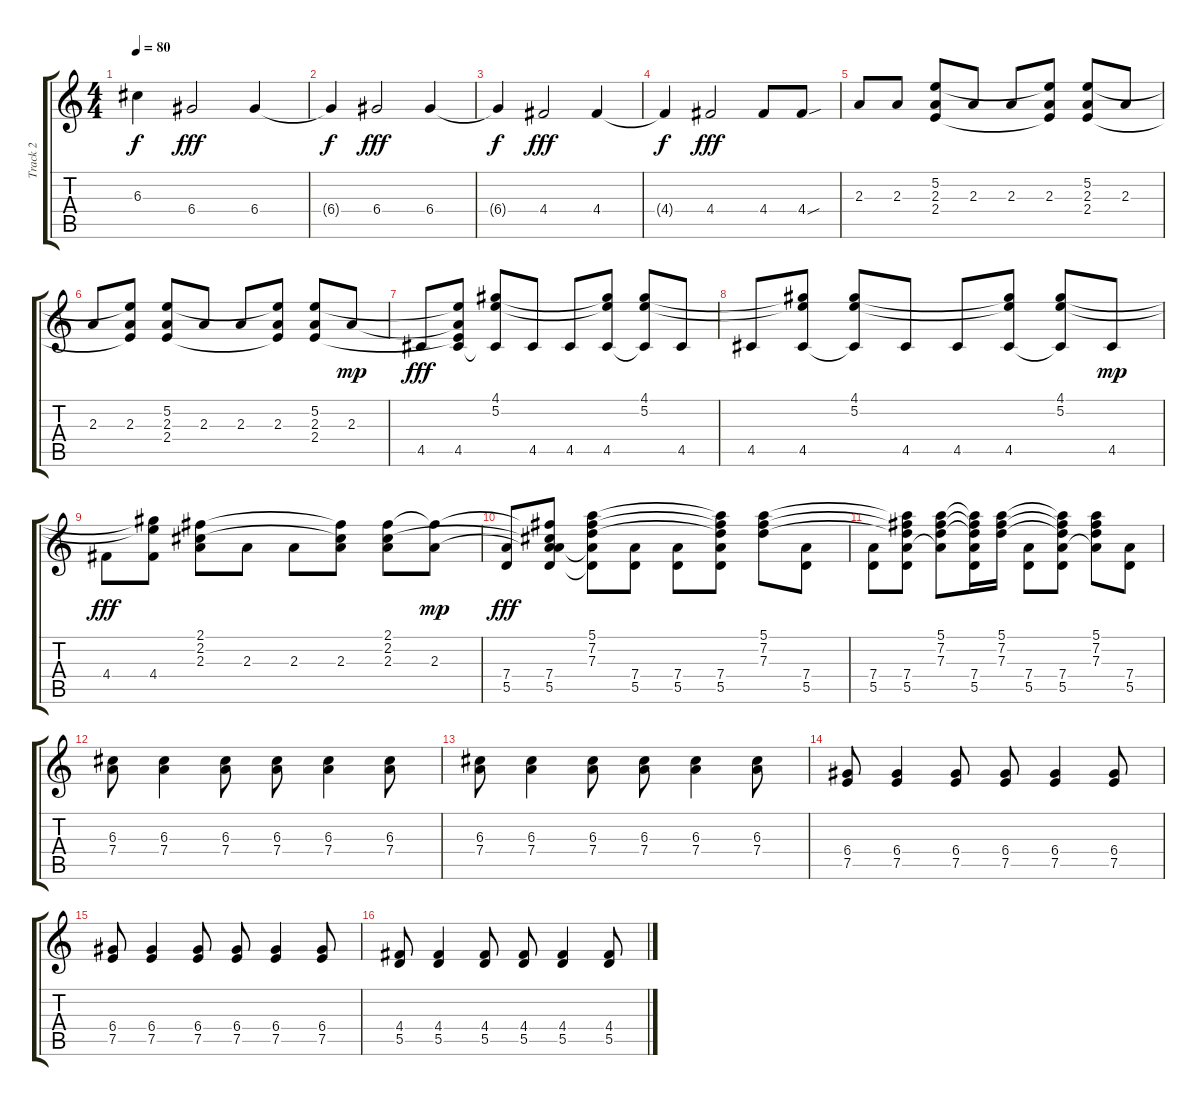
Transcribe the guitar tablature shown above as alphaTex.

\track ("Track 2" "Track 2") {instrument electricguitarclean}
\staff {score tabs}
\tuning (E4 B3 G3 D3 A2 E2) {hide}
\ts (4 4)
\tempo 80
\clef g2
\ks c
6.3{t}.4{dy f} 6.4.2{dy fff} 6.4.4 |
6.4{t}.4{dy f} 6.4.2{dy fff} 6.4.4 |
6.4{t}.4{dy f} 4.4.2{dy fff} 4.4.4 |
4.4{t}.4{dy f} 4.4.2{dy fff} 4.4.8 4.4{sou}.8 |
2.3.8 2.3.8 (5.2 2.3 2.4).8 2.3.8 2.3.8 (5.2{t} 2.3 2.4{t}).8 (5.2 2.3 2.4).8 2.3.8 |
2.3.8 (5.2{t} 2.3 2.4{t}).8 (5.2 2.3 2.4).8 2.3.8 2.3.8 (5.2{t} 2.3 2.4{t}).8 (5.2 2.3 2.4).8 2.3.8{dy mp} |
4.5.8{dy fff} (5.2{t} 2.3{t} 2.4{t} 4.5).8 (4.1 5.2 4.5{t}).8 4.5.8 4.5.8 (4.1{t} 5.2{t} 4.5).8 (4.1 5.2 4.5{t}).8 4.5.8 |
4.5.8 (4.1{t} 5.2{t} 4.5).8 (4.1 5.2 4.5{t}).8 4.5.8 4.5.8 (4.1{t} 5.2{t} 4.5).8 (4.1 5.2 4.5{t}).8 4.5.8{dy mp} |
4.4.8{dy fff} (4.1{t} 5.2{t} 4.4).8 (2.1 2.2 2.3).8 2.3.8 2.3.8 (2.1{t} 2.2{t} 2.3).8 (2.1 2.2 2.3).8 (2.1{t} 2.3).8{dy mp} |
(7.4 5.5).8{dy fff} (2.1{t} 2.2{t} 2.3{t} 7.4 5.5).8 (5.1 7.2 7.3 7.4{t} 5.5{t}).8 (7.4 5.5).8 (7.4 5.5).8 (5.1{t} 7.2{t} 7.3{t} 7.4 5.5).8 (5.1 7.2 7.3).8 (7.4 5.5).8 |
(7.4 5.5).8 (5.1{t} 7.2{t} 7.3{t} 7.4 5.5).8 (5.1 7.2 7.3 7.4{t}).8 (5.1{t} 7.2{t} 7.3{t} 7.4 5.5).16 (5.1 7.2 7.3).16 (7.4 5.5).8 (5.1{t} 7.2{t} 7.3{t} 7.4 5.5).8 (5.1 7.2 7.3 7.4{t}).8 (7.4 5.5).8 |
(6.3 7.4).8 (6.3 7.4).4 (6.3 7.4).8 (6.3 7.4).8 (6.3 7.4).4 (6.3 7.4).8 |
(6.3 7.4).8 (6.3 7.4).4 (6.3 7.4).8 (6.3 7.4).8 (6.3 7.4).4 (6.3 7.4).8 |
(6.4 7.5).8 (6.4 7.5).4 (6.4 7.5).8 (6.4 7.5).8 (6.4 7.5).4 (6.4 7.5).8 |
(6.4 7.5).8 (6.4 7.5).4 (6.4 7.5).8 (6.4 7.5).8 (6.4 7.5).4 (6.4 7.5).8 |
(4.4 5.5).8 (4.4 5.5).4 (4.4 5.5).8 (4.4 5.5).8 (4.4 5.5).4 (4.4 5.5).8
